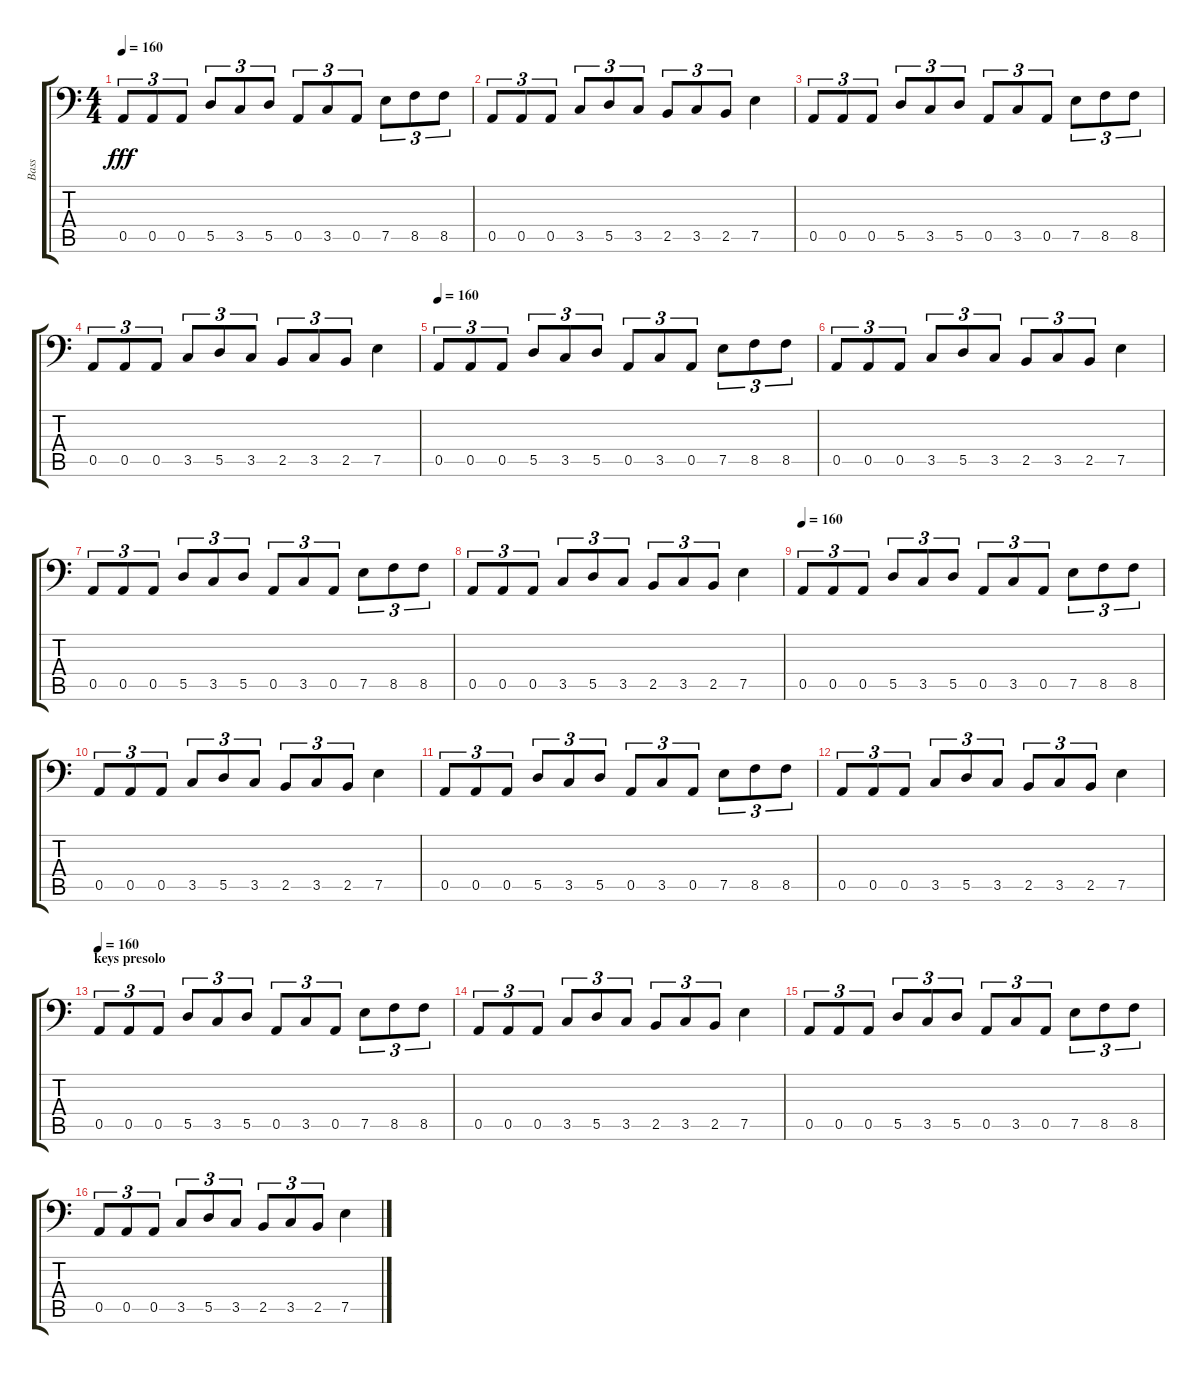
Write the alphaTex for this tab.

\track ("Bass" "Bass") {instrument electricbassfinger}
\staff {score tabs}
\tuning (E3 B2 G2 D2 A1 E1) {hide}
\ts (4 4)
\tempo 160
\clef f4
\ks c
0.5.8{tu (3 2) dy fff} 0.5.8{tu (3 2)} 0.5.8{tu (3 2)} 5.5.8{tu (3 2)} 3.5.8{tu (3 2)} 5.5.8{tu (3 2)} 0.5.8{tu (3 2)} 3.5.8{tu (3 2)} 0.5.8{tu (3 2)} 7.5.8{tu (3 2)} 8.5.8{tu (3 2)} 8.5.8{tu (3 2)} |
0.5.8{tu (3 2)} 0.5.8{tu (3 2)} 0.5.8{tu (3 2)} 3.5.8{tu (3 2)} 5.5.8{tu (3 2)} 3.5.8{tu (3 2)} 2.5.8{tu (3 2)} 3.5.8{tu (3 2)} 2.5.8{tu (3 2)} 7.5.4 |
0.5.8{tu (3 2)} 0.5.8{tu (3 2)} 0.5.8{tu (3 2)} 5.5.8{tu (3 2)} 3.5.8{tu (3 2)} 5.5.8{tu (3 2)} 0.5.8{tu (3 2)} 3.5.8{tu (3 2)} 0.5.8{tu (3 2)} 7.5.8{tu (3 2)} 8.5.8{tu (3 2)} 8.5.8{tu (3 2)} |
0.5.8{tu (3 2)} 0.5.8{tu (3 2)} 0.5.8{tu (3 2)} 3.5.8{tu (3 2)} 5.5.8{tu (3 2)} 3.5.8{tu (3 2)} 2.5.8{tu (3 2)} 3.5.8{tu (3 2)} 2.5.8{tu (3 2)} 7.5.4 |
\tempo 160
0.5.8{tu (3 2)} 0.5.8{tu (3 2)} 0.5.8{tu (3 2)} 5.5.8{tu (3 2)} 3.5.8{tu (3 2)} 5.5.8{tu (3 2)} 0.5.8{tu (3 2)} 3.5.8{tu (3 2)} 0.5.8{tu (3 2)} 7.5.8{tu (3 2)} 8.5.8{tu (3 2)} 8.5.8{tu (3 2)} |
0.5.8{tu (3 2)} 0.5.8{tu (3 2)} 0.5.8{tu (3 2)} 3.5.8{tu (3 2)} 5.5.8{tu (3 2)} 3.5.8{tu (3 2)} 2.5.8{tu (3 2)} 3.5.8{tu (3 2)} 2.5.8{tu (3 2)} 7.5.4 |
0.5.8{tu (3 2)} 0.5.8{tu (3 2)} 0.5.8{tu (3 2)} 5.5.8{tu (3 2)} 3.5.8{tu (3 2)} 5.5.8{tu (3 2)} 0.5.8{tu (3 2)} 3.5.8{tu (3 2)} 0.5.8{tu (3 2)} 7.5.8{tu (3 2)} 8.5.8{tu (3 2)} 8.5.8{tu (3 2)} |
0.5.8{tu (3 2)} 0.5.8{tu (3 2)} 0.5.8{tu (3 2)} 3.5.8{tu (3 2)} 5.5.8{tu (3 2)} 3.5.8{tu (3 2)} 2.5.8{tu (3 2)} 3.5.8{tu (3 2)} 2.5.8{tu (3 2)} 7.5.4 |
\tempo 160
0.5.8{tu (3 2)} 0.5.8{tu (3 2)} 0.5.8{tu (3 2)} 5.5.8{tu (3 2)} 3.5.8{tu (3 2)} 5.5.8{tu (3 2)} 0.5.8{tu (3 2)} 3.5.8{tu (3 2)} 0.5.8{tu (3 2)} 7.5.8{tu (3 2)} 8.5.8{tu (3 2)} 8.5.8{tu (3 2)} |
0.5.8{tu (3 2)} 0.5.8{tu (3 2)} 0.5.8{tu (3 2)} 3.5.8{tu (3 2)} 5.5.8{tu (3 2)} 3.5.8{tu (3 2)} 2.5.8{tu (3 2)} 3.5.8{tu (3 2)} 2.5.8{tu (3 2)} 7.5.4 |
0.5.8{tu (3 2)} 0.5.8{tu (3 2)} 0.5.8{tu (3 2)} 5.5.8{tu (3 2)} 3.5.8{tu (3 2)} 5.5.8{tu (3 2)} 0.5.8{tu (3 2)} 3.5.8{tu (3 2)} 0.5.8{tu (3 2)} 7.5.8{tu (3 2)} 8.5.8{tu (3 2)} 8.5.8{tu (3 2)} |
0.5.8{tu (3 2)} 0.5.8{tu (3 2)} 0.5.8{tu (3 2)} 3.5.8{tu (3 2)} 5.5.8{tu (3 2)} 3.5.8{tu (3 2)} 2.5.8{tu (3 2)} 3.5.8{tu (3 2)} 2.5.8{tu (3 2)} 7.5.4 |
\section ("" "keys presolo")
\tempo 160
0.5.8{tu (3 2)} 0.5.8{tu (3 2)} 0.5.8{tu (3 2)} 5.5.8{tu (3 2)} 3.5.8{tu (3 2)} 5.5.8{tu (3 2)} 0.5.8{tu (3 2)} 3.5.8{tu (3 2)} 0.5.8{tu (3 2)} 7.5.8{tu (3 2)} 8.5.8{tu (3 2)} 8.5.8{tu (3 2)} |
0.5.8{tu (3 2)} 0.5.8{tu (3 2)} 0.5.8{tu (3 2)} 3.5.8{tu (3 2)} 5.5.8{tu (3 2)} 3.5.8{tu (3 2)} 2.5.8{tu (3 2)} 3.5.8{tu (3 2)} 2.5.8{tu (3 2)} 7.5.4 |
0.5.8{tu (3 2)} 0.5.8{tu (3 2)} 0.5.8{tu (3 2)} 5.5.8{tu (3 2)} 3.5.8{tu (3 2)} 5.5.8{tu (3 2)} 0.5.8{tu (3 2)} 3.5.8{tu (3 2)} 0.5.8{tu (3 2)} 7.5.8{tu (3 2)} 8.5.8{tu (3 2)} 8.5.8{tu (3 2)} |
0.5.8{tu (3 2)} 0.5.8{tu (3 2)} 0.5.8{tu (3 2)} 3.5.8{tu (3 2)} 5.5.8{tu (3 2)} 3.5.8{tu (3 2)} 2.5.8{tu (3 2)} 3.5.8{tu (3 2)} 2.5.8{tu (3 2)} 7.5.4
